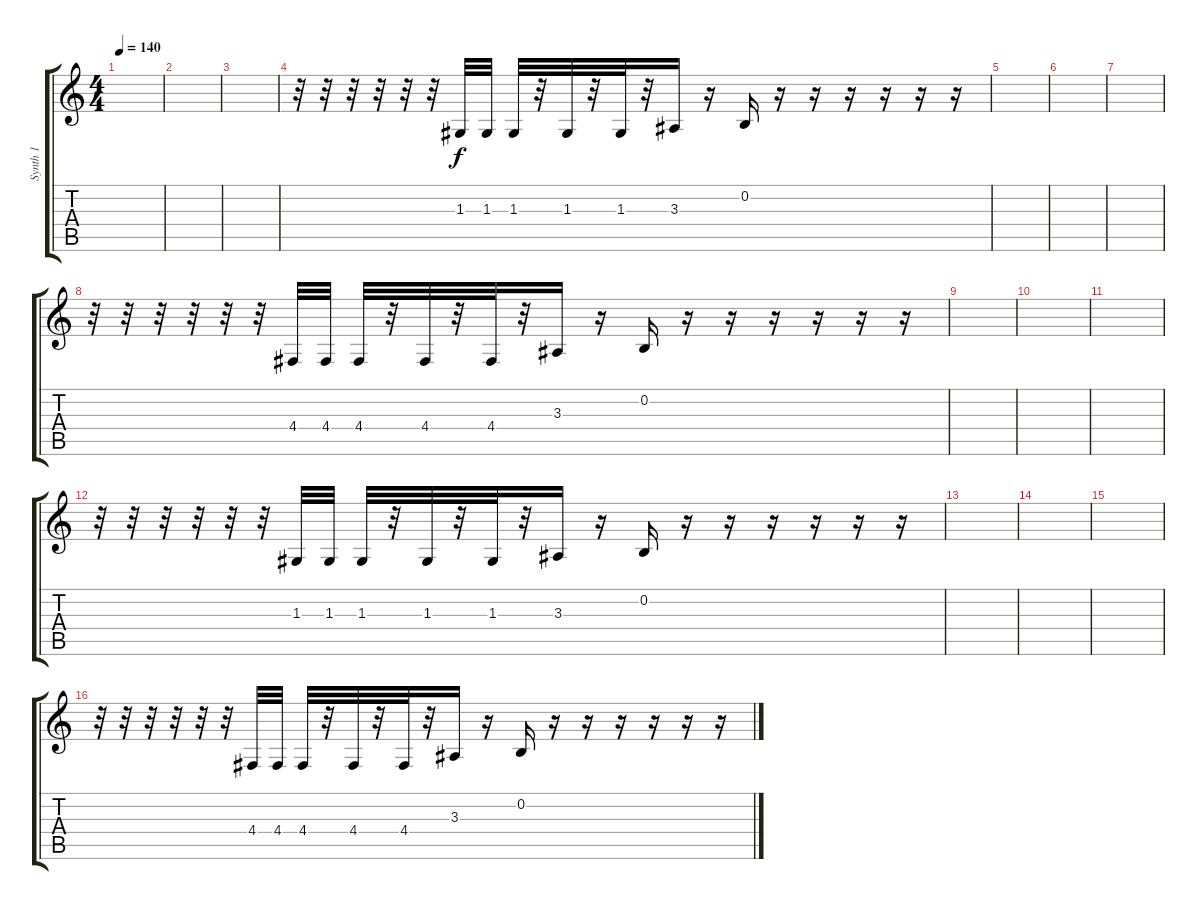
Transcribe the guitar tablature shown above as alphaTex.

\track ("Synth 1" "Synth 1") {instrument lead2sawtooth}
\staff {score tabs}
\tuning (E4 B3 G3 D3 A2 E2) {hide}
\ts (4 4)
\tempo 140
\clef g2
\ks c
|
|
|
r.32 r.32 r.32 r.32 r.32 r.32 1.3.32 1.3.32 1.3.32 r.32 1.3.32 r.32 1.3.32 r.32 3.3.16 r.16 0.2.16 r.16 r.16 r.16 r.16 r.16 r.16 |
|
|
|
r.32 r.32 r.32 r.32 r.32 r.32 4.4.32 4.4.32 4.4.32 r.32 4.4.32 r.32 4.4.32 r.32 3.3.16 r.16 0.2.16 r.16 r.16 r.16 r.16 r.16 r.16 |
|
|
|
r.32 r.32 r.32 r.32 r.32 r.32 1.3.32 1.3.32 1.3.32 r.32 1.3.32 r.32 1.3.32 r.32 3.3.16 r.16 0.2.16 r.16 r.16 r.16 r.16 r.16 r.16 |
|
|
|
r.32 r.32 r.32 r.32 r.32 r.32 4.4.32 4.4.32 4.4.32 r.32 4.4.32 r.32 4.4.32 r.32 3.3.16 r.16 0.2.16 r.16 r.16 r.16 r.16 r.16 r.16
